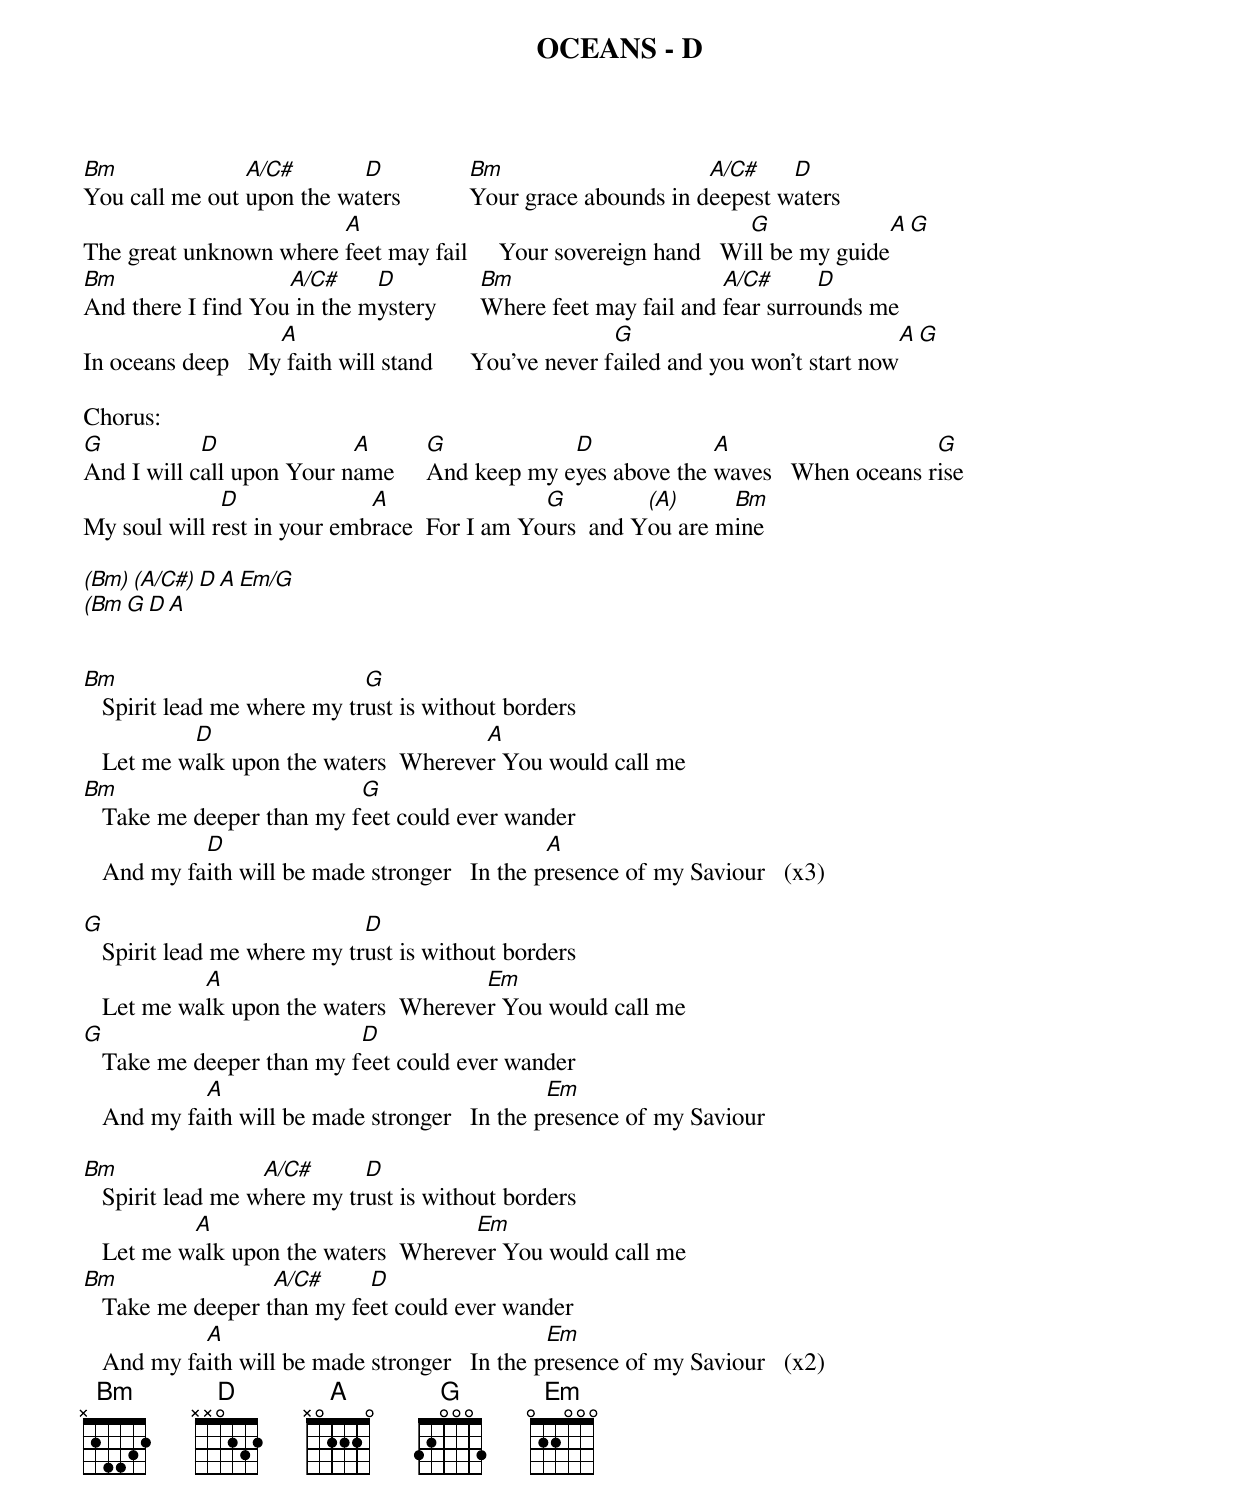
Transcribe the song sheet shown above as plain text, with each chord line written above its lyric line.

OCEANS - D

Bm              A/C#       D              Bm                     A/C#    D
You call me out upon the waters           Your grace abounds in deepest waters
			A					  G       				A				  G
The great unknown where feet may fail     Your sovereign hand   Will be my guide
Bm                  A/C#     D            Bm                      A/C#      D
And there I find You in the mystery       Where feet may fail and fear surrounds me
		   A					G         			   A						 G
In oceans deep   My faith will stand      You've never failed and you won't start now

Chorus:
G           D              A       G            D             A                    G
And I will call upon Your name     And keep my eyes above the waves   When oceans rise
              D              A                G         (A)     Bm
My soul will rest in your embrace  For I am Yours  and You are mine

(Bm) (A/C#)  D  A  Em/G
(Bm  G  D  A


Bm                           G
   Spirit lead me where my trust is without borders
           D                           A
   Let me walk upon the waters  Wherever You would call me
Bm                         G
   Take me deeper than my feet could ever wander
            D                                   A
   And my faith will be made stronger   In the presence of my Saviour   (x3)

G                            D
   Spirit lead me where my trust is without borders
            A                          Em
   Let me walk upon the waters  Wherever You would call me
G                          D
   Take me deeper than my feet could ever wander
            A                                   Em
   And my faith will be made stronger   In the presence of my Saviour

Bm                 A/C#      D
   Spirit lead me where my trust is without borders
           A                          Em
   Let me walk upon the waters  Wherever You would call me
Bm                 A/C#     D
   Take me deeper than my feet could ever wander
            A                                   Em
   And my faith will be made stronger   In the presence of my Saviour   (x2)
